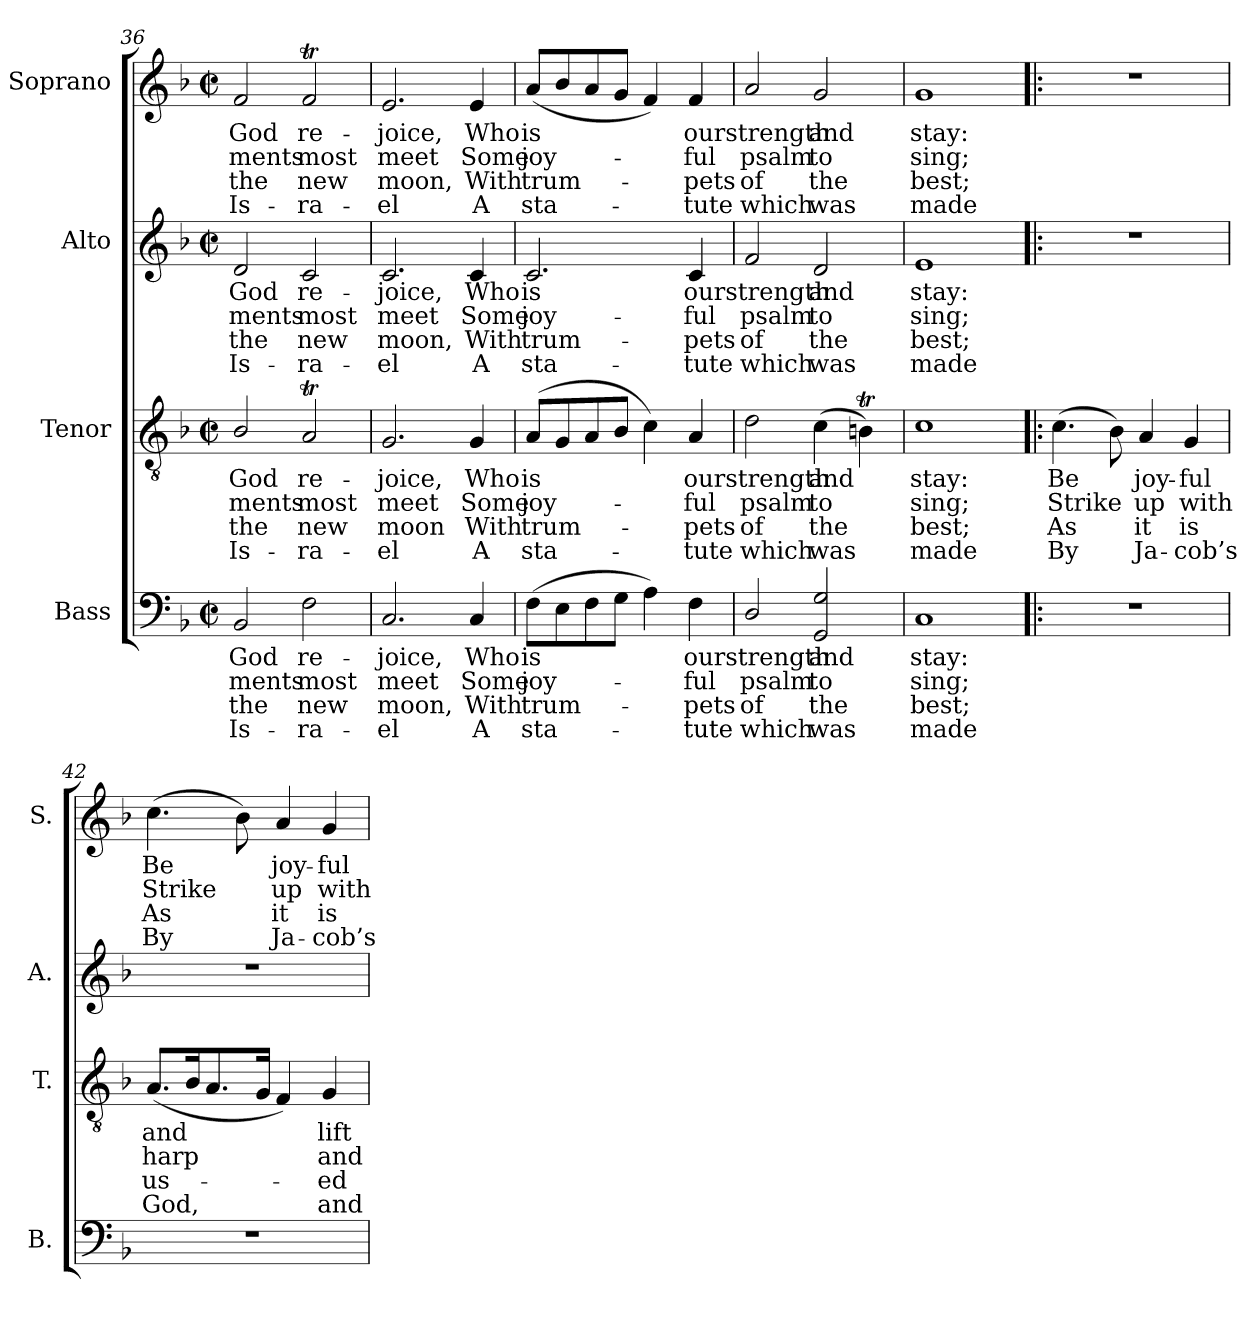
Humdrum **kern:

**kern	**text	**text	**text	**text	**kern	**text	**text	**text	**text	**kern	**text	**text	**text	**text	**kern	**text	**text	**text	**text
*part4	*part4	*part4	*part4	*part4	*part3	*part3	*part3	*part3	*part3	*part2	*part2	*part2	*part2	*part2	*part1	*part1	*part1	*part1	*part1
*staff4	*staff4	*staff4	*staff4	*staff4	*staff3	*staff3	*staff3	*staff3	*staff3	*staff2	*staff2	*staff2	*staff2	*staff2	*staff1	*staff1	*staff1	*staff1	*staff1
*I"Bass	*	*	*	*	*I"Tenor	*	*	*	*	*I"Alto	*	*	*	*	*I"Soprano	*	*	*	*
*I'B.	*	*	*	*	*I'T.	*	*	*	*	*I'A.	*	*	*	*	*I'S.	*	*	*	*
*clefF4	*	*	*	*	*clefGv2	*	*	*	*	*clefG2	*	*	*	*	*clefG2	*	*	*	*
*	*	*	*	*	*ITrd7c12	*	*	*	*	*	*	*	*	*	*	*	*	*	*
*k[b-]	*	*	*	*	*k[b-]	*	*	*	*	*k[b-]	*	*	*	*	*k[b-]	*	*	*	*
*F:	*	*	*	*	*F:	*	*	*	*	*F:	*	*	*	*	*F:	*	*	*	*
*M2/2	*	*	*	*	*M2/2	*	*	*	*	*M2/2	*	*	*	*	*M2/2	*	*	*	*
*met(c|)	*	*	*	*	*met(c|)	*	*	*	*	*met(c|)	*	*	*	*	*met(c|)	*	*	*	*
=36	=36	=36	=36	=36	=36	=36	=36	=36	=36	=36	=36	=36	=36	=36	=36	=36	=36	=36	=36
!	!LO:LY:b:color=#000000	!LO:LY:b:color=#000000	!LO:LY:b:color=#000000	!LO:LY:b:color=#000000	!	!	!	!	!	!	!	!	!	!	!	!	!	!	!
!	!	!	!	!	!	!LO:LY:b:color=#000000	!LO:LY:b:color=#000000	!LO:LY:b:color=#000000	!LO:LY:b:color=#000000	!	!	!	!	!	!	!	!	!	!
!	!	!	!	!	!	!	!	!	!	!	!LO:LY:b:color=#000000	!LO:LY:b:color=#000000	!LO:LY:b:color=#000000	!LO:LY:b:color=#000000	!	!	!	!	!
!	!	!	!	!	!	!	!	!	!	!	!	!	!	!	!	!LO:LY:b:color=#000000	!LO:LY:b:color=#000000	!LO:LY:b:color=#000000	!LO:LY:b:color=#000000
2BB-i/	God	-ments	the	Is-	2BB-i/	God	-ments	the	Is-	2di/	God	-ments	the	Is-	2fi/	God	-ments	the	Is-
!	!LO:LY:b:color=#000000	!LO:LY:b:color=#000000	!LO:LY:b:color=#000000	!LO:LY:b:color=#000000	!	!	!	!	!	!	!	!	!	!	!	!	!	!	!
!	!	!	!	!	!	!LO:LY:b:color=#000000	!LO:LY:b:color=#000000	!LO:LY:b:color=#000000	!LO:LY:b:color=#000000	!	!	!	!	!	!	!	!	!	!
!	!	!	!	!	!	!	!	!	!	!	!LO:LY:b:color=#000000	!LO:LY:b:color=#000000	!LO:LY:b:color=#000000	!LO:LY:b:color=#000000	!	!	!	!	!
!	!	!	!	!	!	!	!	!	!	!	!	!	!	!	!	!LO:LY:b:color=#000000	!LO:LY:b:color=#000000	!LO:LY:b:color=#000000	!LO:LY:b:color=#000000
2Fi\	re-	most	-new	ra-	2AAti/	re-	most	-new	ra-	2ci/	re-	most	-new	ra-	2fTi/	re-	most	-new	ra-
=37	=37	=37	=37	=37	=37	=37	=37	=37	=37	=37	=37	=37	=37	=37	=37	=37	=37	=37	=37
!	!LO:LY:b:color=#000000	!LO:LY:b:color=#000000	!LO:LY:b:color=#000000	!LO:LY:b:color=#000000	!	!	!	!	!	!	!	!	!	!	!	!	!	!	!
!	!	!	!	!	!	!LO:LY:b:color=#000000	!LO:LY:b:color=#000000	!LO:LY:b:color=#000000	!LO:LY:b:color=#000000	!	!	!	!	!	!	!	!	!	!
!	!	!	!	!	!	!	!	!	!	!	!LO:LY:b:color=#000000	!LO:LY:b:color=#000000	!LO:LY:b:color=#000000	!LO:LY:b:color=#000000	!	!	!	!	!
!	!	!	!	!	!	!	!	!	!	!	!	!	!	!	!	!LO:LY:b:color=#000000	!LO:LY:b:color=#000000	!LO:LY:b:color=#000000	!LO:LY:b:color=#000000
2.Ci/	-joice,	meet	-moon,	el	2.GGi/	-joice,	meet	-moon	el	2.ci/	-joice,	meet	-moon,	el	2.ei/	-joice,	meet	-moon,	el
!	!LO:LY:b:color=#000000	!LO:LY:b:color=#000000	!LO:LY:b:color=#000000	!LO:LY:b:color=#000000	!	!	!	!	!	!	!	!	!	!	!	!	!	!	!
!	!	!	!	!	!	!LO:LY:b:color=#000000	!LO:LY:b:color=#000000	!LO:LY:b:color=#000000	!LO:LY:b:color=#000000	!	!	!	!	!	!	!	!	!	!
!	!	!	!	!	!	!	!	!	!	!	!LO:LY:b:color=#000000	!LO:LY:b:color=#000000	!LO:LY:b:color=#000000	!LO:LY:b:color=#000000	!	!	!	!	!
!	!	!	!	!	!	!	!	!	!	!	!	!	!	!	!	!LO:LY:b:color=#000000	!LO:LY:b:color=#000000	!LO:LY:b:color=#000000	!LO:LY:b:color=#000000
4Ci/	Who	Some	With	A	4GGi/	Who	Some	With	A	4ci/	Who	Some	With	A	4ei/	Who	Some	With	A
=38	=38	=38	=38	=38	=38	=38	=38	=38	=38	=38	=38	=38	=38	=38	=38	=38	=38	=38	=38
!	!LO:LY:b:color=#000000	!LO:LY:b:color=#000000	!LO:LY:b:color=#000000	!LO:LY:b:color=#000000	!	!	!	!	!	!	!	!	!	!	!	!	!	!	!
!	!	!	!	!	!	!LO:LY:b:color=#000000	!LO:LY:b:color=#000000	!LO:LY:b:color=#000000	!LO:LY:b:color=#000000	!	!	!	!	!	!	!	!	!	!
!	!	!	!	!	!	!	!	!	!	!	!LO:LY:b:color=#000000	!LO:LY:b:color=#000000	!LO:LY:b:color=#000000	!LO:LY:b:color=#000000	!	!	!	!	!
!	!	!	!	!	!	!	!	!	!	!	!	!	!	!	!	!LO:LY:b:color=#000000	!LO:LY:b:color=#000000	!LO:LY:b:color=#000000	!LO:LY:b:color=#000000
(8Fi\L	is	joy-	trum-	-sta-	(8AAi/L	is	joy-	trum-	-sta-	2.ci/	is	joy-	trum-	-sta-	(8ai/L	is	joy-	trum-	-sta-
8Ei\	.	.	.	.	8GGi/	.	.	.	.	.	.	.	.	.	8b-i/	.	.	.	.
8Fi\	.	.	.	.	8AAi/	.	.	.	.	.	.	.	.	.	8ai/	.	.	.	.
8Gi\J	.	.	.	.	8BB-i/J	.	.	.	.	.	.	.	.	.	8gi/J	.	.	.	.
4Ai\)	.	.	.	.	4Ci\)	.	.	.	.	.	.	.	.	.	4fi/)	.	.	.	.
!	!LO:LY:b:color=#000000	!LO:LY:b:color=#000000	!LO:LY:b:color=#000000	!LO:LY:b:color=#000000	!	!	!	!	!	!	!	!	!	!	!	!	!	!	!
!	!	!	!	!	!	!LO:LY:b:color=#000000	!LO:LY:b:color=#000000	!LO:LY:b:color=#000000	!LO:LY:b:color=#000000	!	!	!	!	!	!	!	!	!	!
!	!	!	!	!	!	!	!	!	!	!	!LO:LY:b:color=#000000	!LO:LY:b:color=#000000	!LO:LY:b:color=#000000	!LO:LY:b:color=#000000	!	!	!	!	!
!	!	!	!	!	!	!	!	!	!	!	!	!	!	!	!	!LO:LY:b:color=#000000	!LO:LY:b:color=#000000	!LO:LY:b:color=#000000	!LO:LY:b:color=#000000
4Fi\	our	-ful	-pets	tute	4AAi/	our	-ful	-pets	tute	4ci/	our	-ful	-pets	tute	4fi/	our	-ful	-pets	tute
=39	=39	=39	=39	=39	=39	=39	=39	=39	=39	=39	=39	=39	=39	=39	=39	=39	=39	=39	=39
!	!LO:LY:b:color=#000000	!LO:LY:b:color=#000000	!LO:LY:b:color=#000000	!LO:LY:b:color=#000000	!	!	!	!	!	!	!	!	!	!	!	!	!	!	!
!	!	!	!	!	!	!LO:LY:b:color=#000000	!LO:LY:b:color=#000000	!LO:LY:b:color=#000000	!LO:LY:b:color=#000000	!	!	!	!	!	!	!	!	!	!
!	!	!	!	!	!	!	!	!	!	!	!LO:LY:b:color=#000000	!LO:LY:b:color=#000000	!LO:LY:b:color=#000000	!LO:LY:b:color=#000000	!	!	!	!	!
!	!	!	!	!	!	!	!	!	!	!	!	!	!	!	!	!LO:LY:b:color=#000000	!LO:LY:b:color=#000000	!LO:LY:b:color=#000000	!LO:LY:b:color=#000000
2Di/	strength	psalm	of	which	2Di\	strength	psalm	of	which	2fi/	strength	psalm	of	which	2ai/	strength	psalm	of	which
!	!LO:LY:b:color=#000000	!LO:LY:b:color=#000000	!LO:LY:b:color=#000000	!LO:LY:b:color=#000000	!	!	!	!	!	!	!	!	!	!	!	!	!	!	!
!	!	!	!	!	!	!LO:LY:b:color=#000000	!LO:LY:b:color=#000000	!LO:LY:b:color=#000000	!LO:LY:b:color=#000000	!	!	!	!	!	!	!	!	!	!
!	!	!	!	!	!	!	!	!	!	!	!LO:LY:b:color=#000000	!LO:LY:b:color=#000000	!LO:LY:b:color=#000000	!LO:LY:b:color=#000000	!	!	!	!	!
!	!	!	!	!	!	!	!	!	!	!	!	!	!	!	!	!LO:LY:b:color=#000000	!LO:LY:b:color=#000000	!LO:LY:b:color=#000000	!LO:LY:b:color=#000000
2GGi/ 2Gi	and	to	the	was	(4Ci\	and	to	the	was	2di/	and	to	the	was	2gi/	and	to	the	was
.	.	.	.	.	4BBnti\)	.	.	.	.	.	.	.	.	.	.	.	.	.	.
=40	=40	=40	=40	=40	=40	=40	=40	=40	=40	=40	=40	=40	=40	=40	=40	=40	=40	=40	=40
!	!LO:LY:b:color=#000000	!LO:LY:b:color=#000000	!LO:LY:b:color=#000000	!LO:LY:b:color=#000000	!	!	!	!	!	!	!	!	!	!	!	!	!	!	!
!	!	!	!	!	!	!LO:LY:b:color=#000000	!LO:LY:b:color=#000000	!LO:LY:b:color=#000000	!LO:LY:b:color=#000000	!	!	!	!	!	!	!	!	!	!
!	!	!	!	!	!	!	!	!	!	!	!LO:LY:b:color=#000000	!LO:LY:b:color=#000000	!LO:LY:b:color=#000000	!LO:LY:b:color=#000000	!	!	!	!	!
!	!	!	!	!	!	!	!	!	!	!	!	!	!	!	!	!LO:LY:b:color=#000000	!LO:LY:b:color=#000000	!LO:LY:b:color=#000000	!LO:LY:b:color=#000000
1Ci	stay:	sing;	best;	made	1Ci	stay:	sing;	best;	made	1ei	stay:	sing;	best;	made	1gi	stay:	sing;	best;	made
!!LO:LB:g=z
=41!|:	=41!|:	=41!|:	=41!|:	=41!|:	=41!|:	=41!|:	=41!|:	=41!|:	=41!|:	=41!|:	=41!|:	=41!|:	=41!|:	=41!|:	=41!|:	=41!|:	=41!|:	=41!|:	=41!|:
!	!	!	!	!	!	!LO:LY:b:color=#000000	!LO:LY:b:color=#000000	!LO:LY:b:color=#000000	!LO:LY:b:color=#000000	!	!	!	!	!	!	!	!	!	!
1r	.	.	.	.	(4.Ci\	Be	Strike	As	By	1r	.	.	.	.	1r	.	.	.	.
.	.	.	.	.	8BB-i\)	.	.	.	.	.	.	.	.	.	.	.	.	.	.
!	!	!	!	!	!	!LO:LY:b:color=#000000	!LO:LY:b:color=#000000	!LO:LY:b:color=#000000	!LO:LY:b:color=#000000	!	!	!	!	!	!	!	!	!	!
.	.	.	.	.	4AAi/	joy-	up	it	Ja-	.	.	.	.	.	.	.	.	.	.
!	!	!	!	!	!	!LO:LY:b:color=#000000	!LO:LY:b:color=#000000	!LO:LY:b:color=#000000	!LO:LY:b:color=#000000	!	!	!	!	!	!	!	!	!	!
.	.	.	.	.	4GGi/	-ful	with	-is	cob’s	.	.	.	.	.	.	.	.	.	.
=42	=42	=42	=42	=42	=42	=42	=42	=42	=42	=42	=42	=42	=42	=42	=42	=42	=42	=42	=42
!	!	!	!	!	!	!LO:LY:b:color=#000000	!LO:LY:b:color=#000000	!LO:LY:b:color=#000000	!LO:LY:b:color=#000000	!	!	!	!	!	!	!	!	!	!
!	!	!	!	!	!	!	!	!	!	!	!	!	!	!	!	!LO:LY:b:color=#000000	!LO:LY:b:color=#000000	!LO:LY:b:color=#000000	!LO:LY:b:color=#000000
1r	.	.	.	.	(8.AAi/L	and	harp	us-	-God,	1r	.	.	.	.	(4.cci\	Be	Strike	As	By
.	.	.	.	.	16BB-i/K	.	.	.	.	.	.	.	.	.	.	.	.	.	.
.	.	.	.	.	8.AAi/	.	.	.	.	.	.	.	.	.	.	.	.	.	.
.	.	.	.	.	.	.	.	.	.	.	.	.	.	.	8b-i\)	.	.	.	.
.	.	.	.	.	16GGi/Jk	.	.	.	.	.	.	.	.	.	.	.	.	.	.
!	!	!	!	!	!	!	!	!	!	!	!	!	!	!	!	!LO:LY:b:color=#000000	!LO:LY:b:color=#000000	!LO:LY:b:color=#000000	!LO:LY:b:color=#000000
.	.	.	.	.	4FFi/)	.	.	.	.	.	.	.	.	.	4ai/	joy-	up	it	Ja-
!	!	!	!	!	!	!LO:LY:b:color=#000000	!LO:LY:b:color=#000000	!LO:LY:b:color=#000000	!LO:LY:b:color=#000000	!	!	!	!	!	!	!	!	!	!
!	!	!	!	!	!	!	!	!	!	!	!	!	!	!	!	!LO:LY:b:color=#000000	!LO:LY:b:color=#000000	!LO:LY:b:color=#000000	!LO:LY:b:color=#000000
.	.	.	.	.	4GGi/	lift	and	ed	and	.	.	.	.	.	4gi/	-ful	with	-is	cob’s
=	=	=	=	=	=	=	=	=	=	=	=	=	=	=	=	=	=	=	=
*-	*-	*-	*-	*-	*-	*-	*-	*-	*-	*-	*-	*-	*-	*-	*-	*-	*-	*-	*-
